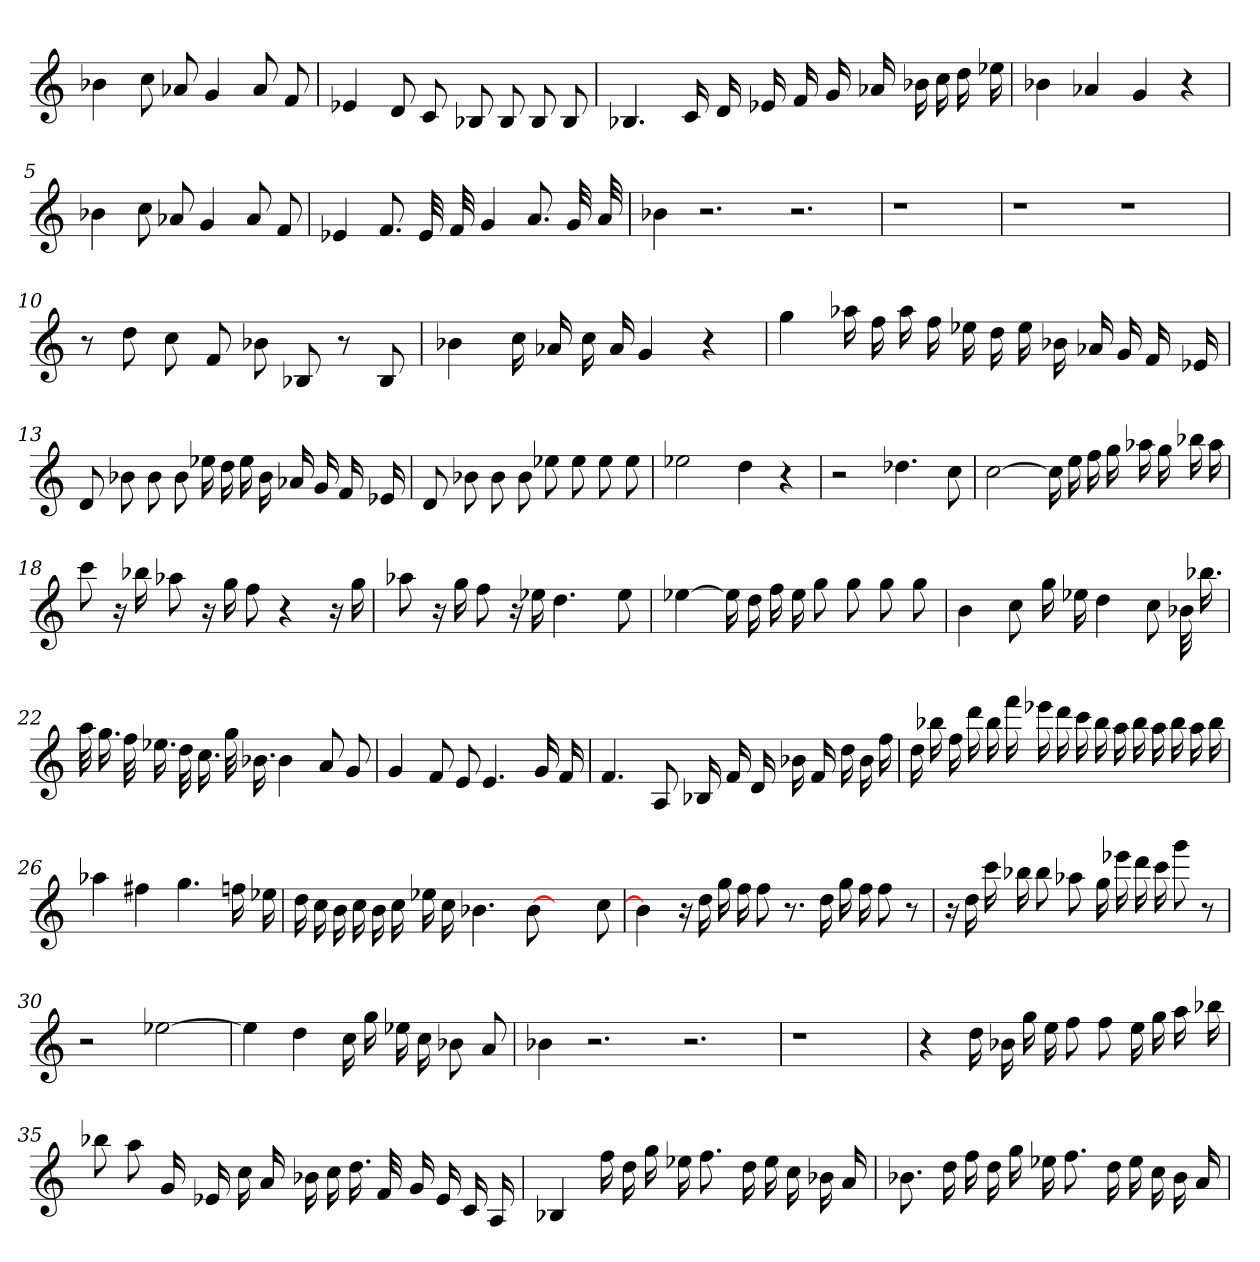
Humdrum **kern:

**kern
*part1
*staff1
=
4b-X
8cc
8a-X
4g
8a-
8f
=2
4e-X
8d
8c
8B-X
8B-
8B-
8B-
=3
4.B-X
16c
16d
16e-X
16f
16g
16a-X
16b-X
16cc
16dd
16ee-X
=4
4b-X
4a-X
4g
4r
=5
4b-X
8cc
8a-X
4g
8a-
8f
=6
4e-X
8.f
32e-
32f
4g
8.a
32g
32a
=7
4b-X
2.r
2.r
=8
1r
=9
1r
1r
=10
8r
8dd
8cc
8f
8b-X
8B-X
8r
8B-
=11
4b-X
16cc
16a-X
16cc
16a-
4g
4r
=12
4gg
16aa-X
16ff
16aa-
16ff
16ee-X
16dd
16ee-
16b-X
16a-X
16g
16f
16e-X
=13
8d
8b-X
8b-
8b-
16ee-X
16dd
16ee-
16b-
16a-X
16g
16f
16e-X
=14
8d
8b-X
8b-
8b-
8ee-X
8ee-
8ee-
8ee-
=15
2ee-X
4dd
4r
=16
2r
4.dd-X
8cc
=17
[2cc
16cc]
16ee
16ff
16gg
16aa-X
16gg
16bb-X
16aa-
=18
8ccc
16r
16bb-X
8aa-X
16r
16gg
8ff
4r
16r
16gg
=19
8aa-X
16r
16gg
8ff
16r
16ee-X
4.dd
8ee-
=20
[4ee-X
16ee-]
16dd
16ff
16ee-
8gg
8gg
8gg
8gg
=21
4b
8cc
16gg
16ee-X
4dd
8cc
32b-X
16.bb-X
=22
32aa
16.gg
32ff
16.ee-X
32dd
16.cc
32gg
16.b-X
4b-
8a
8g
=23
4g
8f
8e
4.e
16g
16f
=24
4.f
8A
16B-X
16f
16d
16b-X
16f
16dd
16b-
16ff
=25
16dd
16bb-X
16ff
16ddd
16bb-
16fff
16eee-X
16ddd
16ccc
16bb-
16aa
16bb-
16aa
16bb-
16aa
16bb-
=26
4aa-X
4ff#X
4.gg
16ffn
16ee-X
=27
16dd
16cc
16b
16cc
16b
16cc
16ee-X
16cc
4.b-X
[8b-
4ryy
8cc
=28
4b-]
16r
16dd
16gg
16ff
8ff
8.r
16dd
16gg
16ff
8ff
8r
=29
16r
16dd
16ccc
16bb-X
8bb-
8aa-X
16gg
16eee-X
16ddd
16ccc
8ggg
8r
=30
2r
[2ee-X
=31
4ee-]
4dd
16cc
16gg
16ee-X
16cc
8b-X
8a
=32
4b-X
2.r
2.r
=33
1r
=34
4r
16dd
16b-X
16gg
16ee
8ff
8ff
16ee
16gg
16aa
16bb-X
=35
8bb-X
8aa
16g
16e-X
16cc
16a
16b-X
16cc
16.dd
32f
16g
16e-
16c
16A
=36
4B-X
16ff
16dd
16gg
16ee-X
8.ff
16dd
16ee-
16cc
16b-X
16a
=37
8.b-X
16dd
16ff
16dd
16gg
16ee-X
8.ff
16dd
16ee-
16cc
16b-
16a
=
*-
